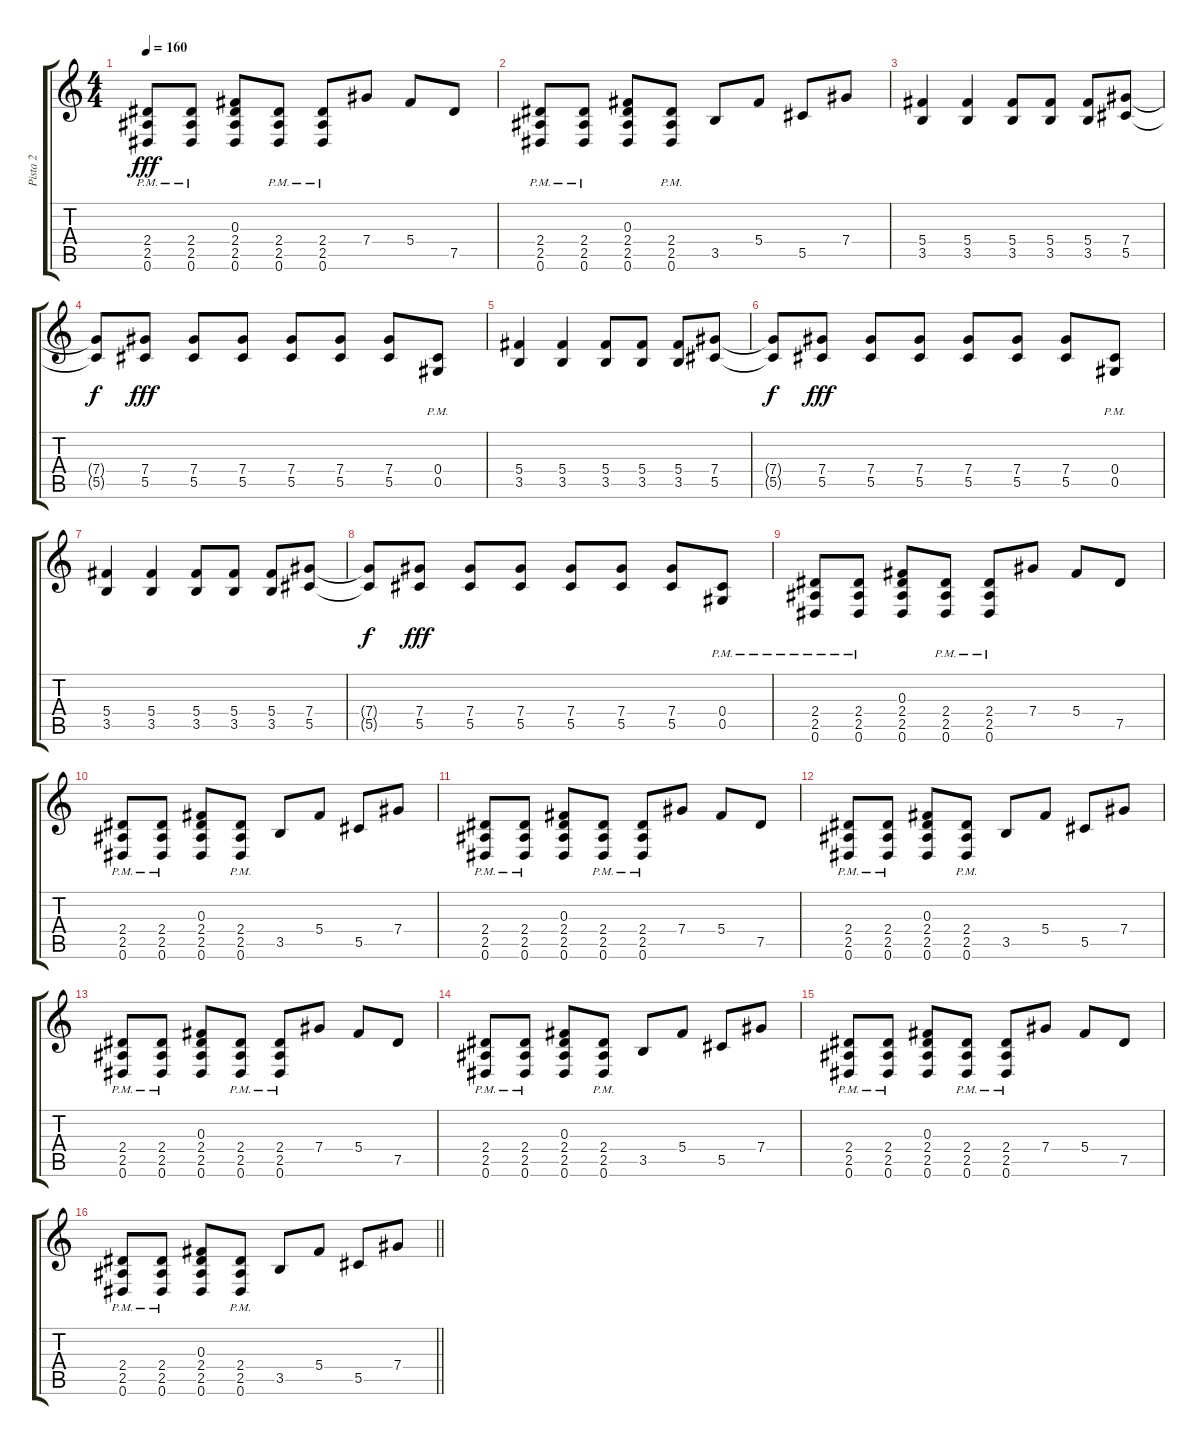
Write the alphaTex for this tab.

\track ("Pista 2" "Pista 2") {instrument overdrivenguitar}
\staff {score tabs}
\tuning (Eb4 Bb3 Gb3 Db3 Ab2 Eb2) {hide}
\ts (4 4)
\tempo 160
\clef g2
\ks c
(2.4{pm} 2.5{pm} 0.6{pm}).8{dy fff} (2.4{pm} 2.5{pm} 0.6{pm}).8 (0.3 2.4 2.5 0.6).8 (2.4{pm} 2.5{pm} 0.6{pm}).8 (2.4{pm} 2.5{pm} 0.6{pm}).8 7.4.8 5.4.8 7.5.8 |
(2.4{pm} 2.5{pm} 0.6{pm}).8 (2.4{pm} 2.5{pm} 0.6{pm}).8 (0.3 2.4 2.5 0.6).8 (2.4{pm} 2.5{pm} 0.6{pm}).8 3.5.8 5.4.8 5.5.8 7.4.8 |
(5.4 3.5).4 (5.4 3.5).4 (5.4 3.5).8 (5.4 3.5).8 (5.4 3.5).8 (7.4 5.5).8 |
(7.4{t} 5.5{t}).8{dy f} (7.4 5.5).8{dy fff} (7.4 5.5).8 (7.4 5.5).8 (7.4 5.5).8 (7.4 5.5).8 (7.4 5.5).8 (0.4{pm} 0.5{pm}).8 |
(5.4 3.5).4 (5.4 3.5).4 (5.4 3.5).8 (5.4 3.5).8 (5.4 3.5).8 (7.4 5.5).8 |
(7.4{t} 5.5{t}).8{dy f} (7.4 5.5).8{dy fff} (7.4 5.5).8 (7.4 5.5).8 (7.4 5.5).8 (7.4 5.5).8 (7.4 5.5).8 (0.4{pm} 0.5{pm}).8 |
(5.4 3.5).4 (5.4 3.5).4 (5.4 3.5).8 (5.4 3.5).8 (5.4 3.5).8 (7.4 5.5).8 |
(7.4{t} 5.5{t}).8{dy f} (7.4 5.5).8{dy fff} (7.4 5.5).8 (7.4 5.5).8 (7.4 5.5).8 (7.4 5.5).8 (7.4 5.5).8 (0.4{pm} 0.5{pm}).8 |
(2.4{pm} 2.5{pm} 0.6{pm}).8 (2.4{pm} 2.5{pm} 0.6{pm}).8 (0.3 2.4 2.5 0.6).8 (2.4{pm} 2.5{pm} 0.6{pm}).8 (2.4{pm} 2.5{pm} 0.6{pm}).8 7.4.8 5.4.8 7.5.8 |
(2.4{pm} 2.5{pm} 0.6{pm}).8 (2.4{pm} 2.5{pm} 0.6{pm}).8 (0.3 2.4 2.5 0.6).8 (2.4{pm} 2.5{pm} 0.6{pm}).8 3.5.8 5.4.8 5.5.8 7.4.8 |
(2.4{pm} 2.5{pm} 0.6{pm}).8 (2.4{pm} 2.5{pm} 0.6{pm}).8 (0.3 2.4 2.5 0.6).8 (2.4{pm} 2.5{pm} 0.6{pm}).8 (2.4{pm} 2.5{pm} 0.6{pm}).8 7.4.8 5.4.8 7.5.8 |
(2.4{pm} 2.5{pm} 0.6{pm}).8 (2.4{pm} 2.5{pm} 0.6{pm}).8 (0.3 2.4 2.5 0.6).8 (2.4{pm} 2.5{pm} 0.6{pm}).8 3.5.8 5.4.8 5.5.8 7.4.8 |
(2.4{pm} 2.5{pm} 0.6{pm}).8 (2.4{pm} 2.5{pm} 0.6{pm}).8 (0.3 2.4 2.5 0.6).8 (2.4{pm} 2.5{pm} 0.6{pm}).8 (2.4{pm} 2.5{pm} 0.6{pm}).8 7.4.8 5.4.8 7.5.8 |
(2.4{pm} 2.5{pm} 0.6{pm}).8 (2.4{pm} 2.5{pm} 0.6{pm}).8 (0.3 2.4 2.5 0.6).8 (2.4{pm} 2.5{pm} 0.6{pm}).8 3.5.8 5.4.8 5.5.8 7.4.8 |
(2.4{pm} 2.5{pm} 0.6{pm}).8 (2.4{pm} 2.5{pm} 0.6{pm}).8 (0.3 2.4 2.5 0.6).8 (2.4{pm} 2.5{pm} 0.6{pm}).8 (2.4{pm} 2.5{pm} 0.6{pm}).8 7.4.8 5.4.8 7.5.8 |
\barLineRight lightlight
(2.4{pm} 2.5{pm} 0.6{pm}).8 (2.4{pm} 2.5{pm} 0.6{pm}).8 (0.3 2.4 2.5 0.6).8 (2.4{pm} 2.5{pm} 0.6{pm}).8 3.5.8 5.4.8 5.5.8 7.4.8
